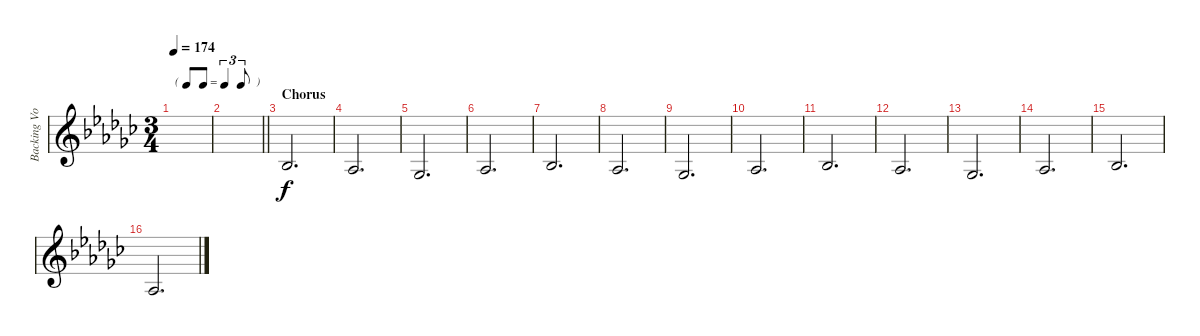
\track ("Backing Vocals" "Backing Vo") {instrument voiceoohs}
\staff {score}
\tuning (E4 B3 G3 D3 A2 E2) {hide}
\ts (3 4)
\tf triplet8th
\tempo 174
\clef g2
\ks ebminor
|
\barLineRight lightlight
|
\section ("" "Chorus")
3.3.2{d} |
1.3.2{d} |
4.4.2{d} |
1.3.2{d} |
3.3.2{d} |
1.3.2{d} |
4.4.2{d} |
1.3.2{d} |
3.3.2{d} |
1.3.2{d} |
4.4.2{d} |
1.3.2{d} |
3.3.2{d} |
1.3.2{d}
